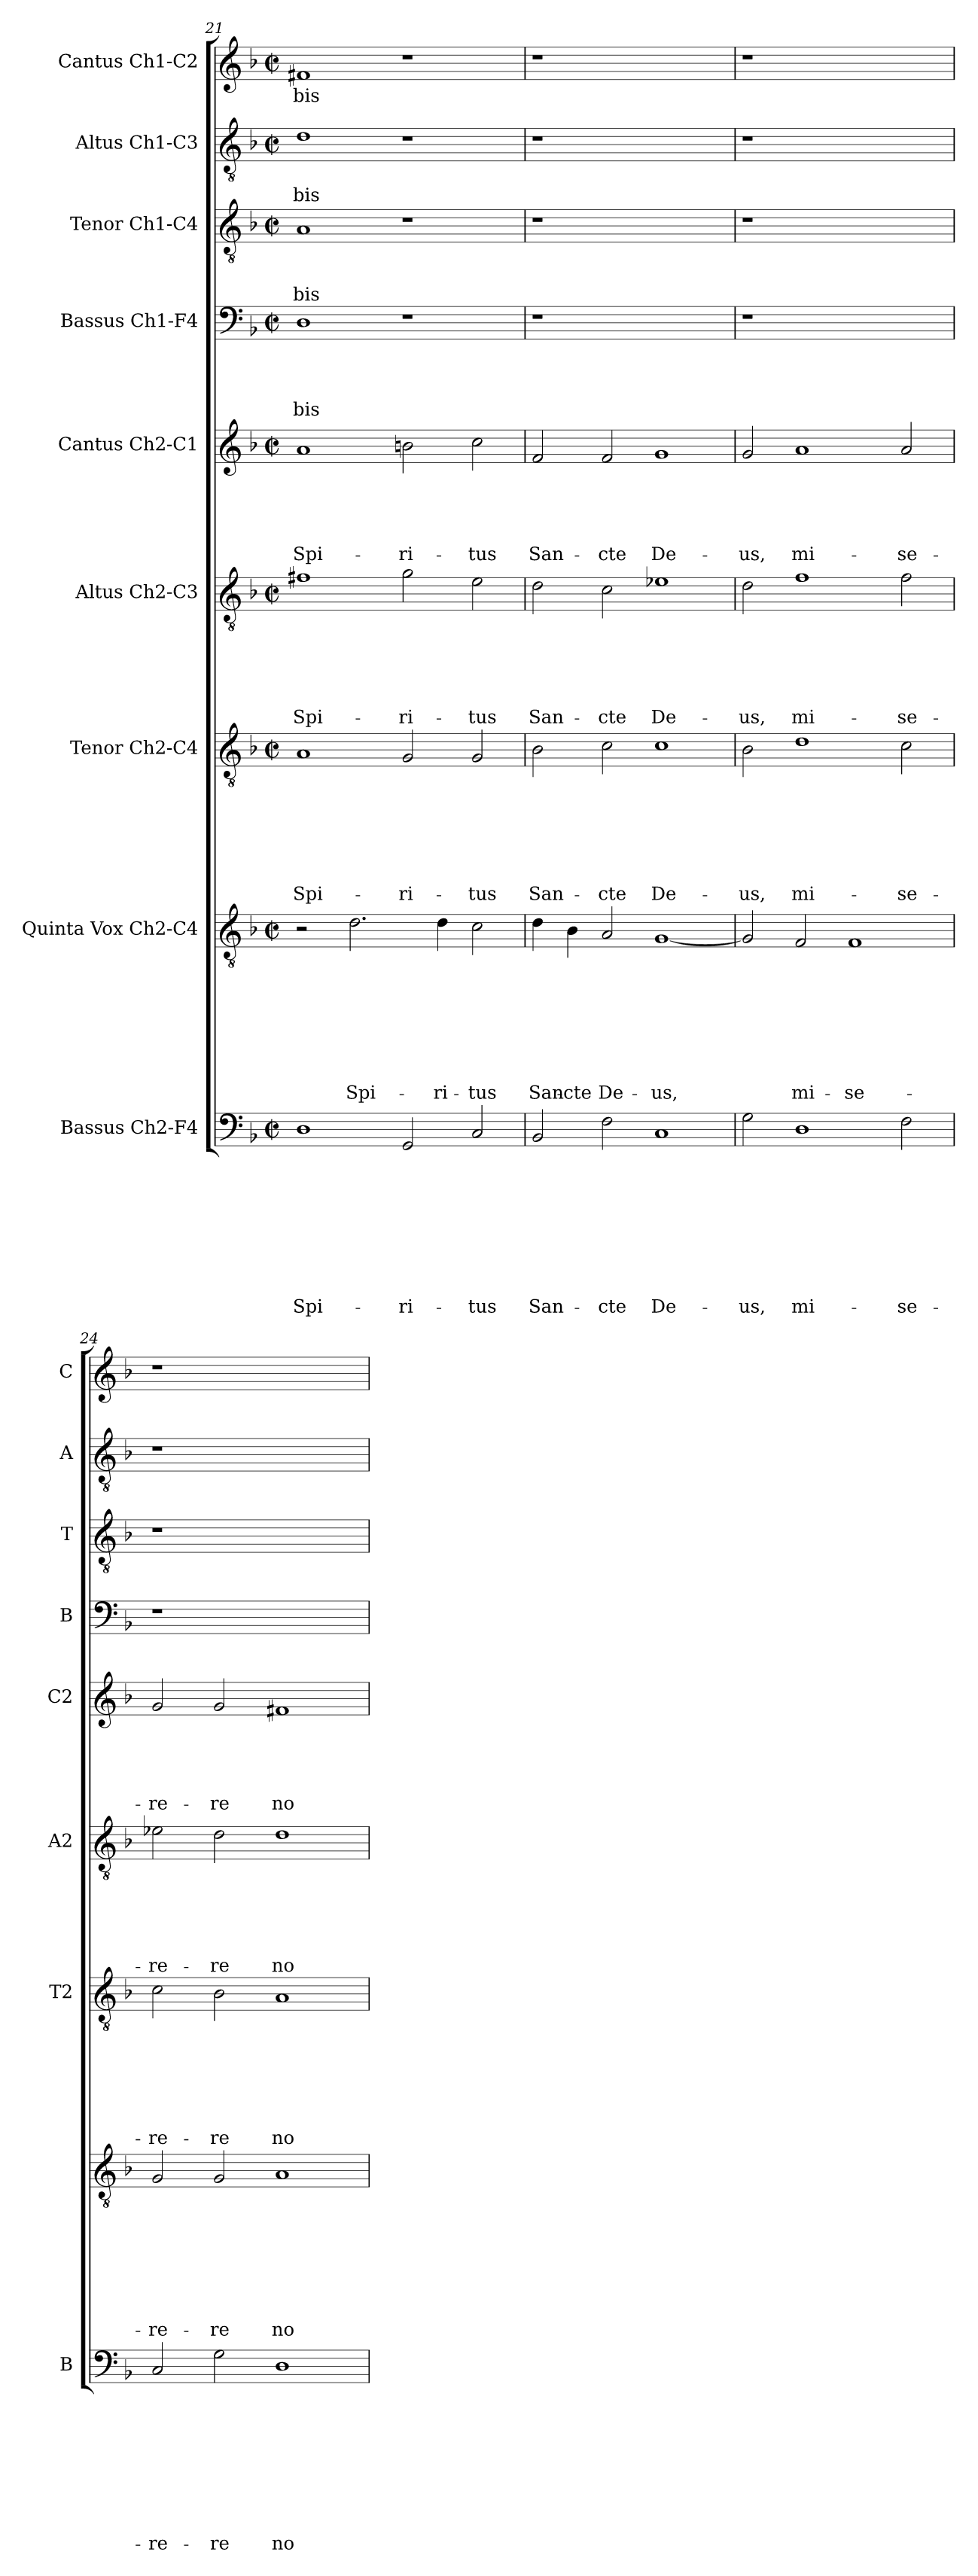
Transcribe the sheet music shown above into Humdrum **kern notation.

**kern	**text	**text	**text	**text	**text	**text	**text	**text	**text	**kern	**text	**text	**text	**text	**text	**text	**text	**text	**kern	**text	**text	**text	**text	**text	**text	**text	**kern	**text	**text	**text	**text	**text	**text	**kern	**text	**text	**text	**text	**text	**kern	**text	**text	**text	**text	**kern	**text	**text	**text	**kern	**text	**text	**kern	**text
*part9	*part9	*part9	*part9	*part9	*part9	*part9	*part9	*part9	*part9	*part8	*part8	*part8	*part8	*part8	*part8	*part8	*part8	*part8	*part7	*part7	*part7	*part7	*part7	*part7	*part7	*part7	*part6	*part6	*part6	*part6	*part6	*part6	*part6	*part5	*part5	*part5	*part5	*part5	*part5	*part4	*part4	*part4	*part4	*part4	*part3	*part3	*part3	*part3	*part2	*part2	*part2	*part1	*part1
*staff9	*staff9	*staff9	*staff9	*staff9	*staff9	*staff9	*staff9	*staff9	*staff9	*staff8	*staff8	*staff8	*staff8	*staff8	*staff8	*staff8	*staff8	*staff8	*staff7	*staff7	*staff7	*staff7	*staff7	*staff7	*staff7	*staff7	*staff6	*staff6	*staff6	*staff6	*staff6	*staff6	*staff6	*staff5	*staff5	*staff5	*staff5	*staff5	*staff5	*staff4	*staff4	*staff4	*staff4	*staff4	*staff3	*staff3	*staff3	*staff3	*staff2	*staff2	*staff2	*staff1	*staff1
*I"Bassus Ch2-F4	*	*	*	*	*	*	*	*	*	*I"Quinta Vox Ch2-C4	*	*	*	*	*	*	*	*	*I"Tenor Ch2-C4	*	*	*	*	*	*	*	*I"Altus Ch2-C3	*	*	*	*	*	*	*I"Cantus Ch2-C1	*	*	*	*	*	*I"Bassus Ch1-F4	*	*	*	*	*I"Tenor Ch1-C4	*	*	*	*I"Altus Ch1-C3	*	*	*I"Cantus Ch1-C2	*
*I'B	*	*	*	*	*	*	*	*	*	*	*	*	*	*	*	*	*	*	*I'T2	*	*	*	*	*	*	*	*I'A2	*	*	*	*	*	*	*I'C2	*	*	*	*	*	*I'B	*	*	*	*	*I'T	*	*	*	*I'A	*	*	*I'C	*
*clefF4	*	*	*	*	*	*	*	*	*	*clefGv2	*	*	*	*	*	*	*	*	*clefGv2	*	*	*	*	*	*	*	*clefGv2	*	*	*	*	*	*	*clefG2	*	*	*	*	*	*clefF4	*	*	*	*	*clefGv2	*	*	*	*clefGv2	*	*	*clefG2	*
*k[b-]	*	*	*	*	*	*	*	*	*	*k[b-]	*	*	*	*	*	*	*	*	*k[b-]	*	*	*	*	*	*	*	*k[b-]	*	*	*	*	*	*	*k[b-]	*	*	*	*	*	*k[b-]	*	*	*	*	*k[b-]	*	*	*	*k[b-]	*	*	*k[b-]	*
*F:	*	*	*	*	*	*	*	*	*	*F:	*	*	*	*	*	*	*	*	*F:	*	*	*	*	*	*	*	*F:	*	*	*	*	*	*	*F:	*	*	*	*	*	*F:	*	*	*	*	*F:	*	*	*	*F:	*	*	*F:	*
*M2/2	*	*	*	*	*	*	*	*	*	*M2/2	*	*	*	*	*	*	*	*	*M2/2	*	*	*	*	*	*	*	*M2/2	*	*	*	*	*	*	*M2/2	*	*	*	*	*	*M2/2	*	*	*	*	*M2/2	*	*	*	*M2/2	*	*	*M2/2	*
*met(c|)	*	*	*	*	*	*	*	*	*	*met(c|)	*	*	*	*	*	*	*	*	*met(c|)	*	*	*	*	*	*	*	*met(c|)	*	*	*	*	*	*	*met(c|)	*	*	*	*	*	*met(c|)	*	*	*	*	*met(c|)	*	*	*	*met(c|)	*	*	*met(c|)	*
=21	=21	=21	=21	=21	=21	=21	=21	=21	=21	=21	=21	=21	=21	=21	=21	=21	=21	=21	=21	=21	=21	=21	=21	=21	=21	=21	=21	=21	=21	=21	=21	=21	=21	=21	=21	=21	=21	=21	=21	=21	=21	=21	=21	=21	=21	=21	=21	=21	=21	=21	=21	=21	=21
!	!	!	!	!	!	!	!	!	!LO:LY:b	!	!	!	!	!	!	!	!	!	!	!	!	!	!	!	!	!LO:LY:b	!	!	!	!	!	!	!LO:LY:b	!	!	!	!	!	!LO:LY:b	!	!	!	!	!LO:LY:b	!	!	!	!LO:LY:b	!	!	!LO:LY:b	!	!LO:LY:b
1D	.	.	.	.	.	.	.	.	Spi-	2r	.	.	.	.	.	.	.	.	1A	.	.	.	.	.	.	Spi-	1f#X	.	.	.	.	.	Spi-	1a	.	.	.	.	Spi-	1D	.	.	.	-bis	1A	.	.	-bis	1d	.	-bis	1f#X	-bis
!	!	!	!	!	!	!	!	!	!	!	!	!	!	!	!	!	!	!LO:LY:b	!	!	!	!	!	!	!	!	!	!	!	!	!	!	!	!	!	!	!	!	!	!	!	!	!	!	!	!	!	!	!	!	!	!	!
.	.	.	.	.	.	.	.	.	.	2.d\	.	.	.	.	.	.	.	Spi-	.	.	.	.	.	.	.	.	.	.	.	.	.	.	.	.	.	.	.	.	.	.	.	.	.	.	.	.	.	.	.	.	.	.	.
!	!	!	!	!	!	!	!	!	!LO:LY:b	!	!	!	!	!	!	!	!	!	!	!	!	!	!	!	!	!LO:LY:b	!	!	!	!	!	!	!LO:LY:b	!	!	!	!	!	!LO:LY:b	!	!	!	!	!	!	!	!	!	!	!	!	!	!
2GG/	.	.	.	.	.	.	.	.	-ri-	.	.	.	.	.	.	.	.	.	2G/	.	.	.	.	.	.	-ri-	2g\	.	.	.	.	.	-ri-	2bn\	.	.	.	.	-ri-	1r	.	.	.	.	1r	.	.	.	1r	.	.	1r	.
!	!	!	!	!	!	!	!	!	!	!	!	!	!	!	!	!	!	!LO:LY:b	!	!	!	!	!	!	!	!	!	!	!	!	!	!	!	!	!	!	!	!	!	!	!	!	!	!	!	!	!	!	!	!	!	!	!
.	.	.	.	.	.	.	.	.	.	4d\	.	.	.	.	.	.	.	-ri-	.	.	.	.	.	.	.	.	.	.	.	.	.	.	.	.	.	.	.	.	.	.	.	.	.	.	.	.	.	.	.	.	.	.	.
!	!	!	!	!	!	!	!	!	!LO:LY:b	!	!	!	!	!	!	!	!	!LO:LY:b	!	!	!	!	!	!	!	!LO:LY:b	!	!	!	!	!	!	!LO:LY:b	!	!	!	!	!	!LO:LY:b	!	!	!	!	!	!	!	!	!	!	!	!	!	!
2C/	.	.	.	.	.	.	.	.	-tus	2c\	.	.	.	.	.	.	.	-tus	2G/	.	.	.	.	.	.	-tus	2e\	.	.	.	.	.	-tus	2cc\	.	.	.	.	-tus	.	.	.	.	.	.	.	.	.	.	.	.	.	.
=22	=22	=22	=22	=22	=22	=22	=22	=22	=22	=22	=22	=22	=22	=22	=22	=22	=22	=22	=22	=22	=22	=22	=22	=22	=22	=22	=22	=22	=22	=22	=22	=22	=22	=22	=22	=22	=22	=22	=22	=22	=22	=22	=22	=22	=22	=22	=22	=22	=22	=22	=22	=22	=22
!	!	!	!	!	!	!	!	!	!LO:LY:b	!	!	!	!	!	!	!	!	!LO:LY:b	!	!	!	!	!	!	!	!LO:LY:b	!	!	!	!	!	!	!LO:LY:b	!	!	!	!	!	!LO:LY:b	!	!	!	!	!	!	!	!	!	!	!	!	!	!
2BB-/	.	.	.	.	.	.	.	.	San-	4d\	.	.	.	.	.	.	.	San-	2B-\	.	.	.	.	.	.	San-	2d\	.	.	.	.	.	San-	2f/	.	.	.	.	San-	1r	.	.	.	.	1r	.	.	.	1r	.	.	1r	.
!	!	!	!	!	!	!	!	!	!	!	!	!	!	!	!	!	!	!LO:LY:b	!	!	!	!	!	!	!	!	!	!	!	!	!	!	!	!	!	!	!	!	!	!	!	!	!	!	!	!	!	!	!	!	!	!	!
.	.	.	.	.	.	.	.	.	.	4B-\	.	.	.	.	.	.	.	-cte	.	.	.	.	.	.	.	.	.	.	.	.	.	.	.	.	.	.	.	.	.	.	.	.	.	.	.	.	.	.	.	.	.	.	.
!	!	!	!	!	!	!	!	!	!LO:LY:b	!	!	!	!	!	!	!	!	!LO:LY:b	!	!	!	!	!	!	!	!LO:LY:b	!	!	!	!	!	!	!LO:LY:b	!	!	!	!	!	!LO:LY:b	!	!	!	!	!	!	!	!	!	!	!	!	!	!
2F\	.	.	.	.	.	.	.	.	-cte	2A/	.	.	.	.	.	.	.	De-	2c\	.	.	.	.	.	.	-cte	2c\	.	.	.	.	.	-cte	2f/	.	.	.	.	-cte	.	.	.	.	.	.	.	.	.	.	.	.	.	.
!	!	!	!	!	!	!	!	!	!LO:LY:b	!	!	!	!	!	!	!	!	!LO:LY:b	!	!	!	!	!	!	!	!LO:LY:b	!	!	!	!	!	!	!LO:LY:b	!	!	!	!	!	!LO:LY:b	!	!	!	!	!	!	!	!	!	!	!	!	!	!
1C	.	.	.	.	.	.	.	.	De-	[1G	.	.	.	.	.	.	.	-us,	1c	.	.	.	.	.	.	De-	1e-X	.	.	.	.	.	De-	1g	.	.	.	.	De-	1ryy	.	.	.	.	1ryy	.	.	.	1ryy	.	.	1ryy	.
=23	=23	=23	=23	=23	=23	=23	=23	=23	=23	=23	=23	=23	=23	=23	=23	=23	=23	=23	=23	=23	=23	=23	=23	=23	=23	=23	=23	=23	=23	=23	=23	=23	=23	=23	=23	=23	=23	=23	=23	=23	=23	=23	=23	=23	=23	=23	=23	=23	=23	=23	=23	=23	=23
!	!	!	!	!	!	!	!	!	!LO:LY:b	!	!	!	!	!	!	!	!	!	!	!	!	!	!	!	!	!LO:LY:b	!	!	!	!	!	!	!LO:LY:b	!	!	!	!	!	!LO:LY:b	!	!	!	!	!	!	!	!	!	!	!	!	!	!
2G\	.	.	.	.	.	.	.	.	-us,	2G/]	.	.	.	.	.	.	.	.	2B-\	.	.	.	.	.	.	-us,	2d\	.	.	.	.	.	-us,	2g/	.	.	.	.	-us,	1r	.	.	.	.	1r	.	.	.	1r	.	.	1r	.
!	!	!	!	!	!	!	!	!	!LO:LY:b	!	!	!	!	!	!	!	!	!LO:LY:b	!	!	!	!	!	!	!	!LO:LY:b	!	!	!	!	!	!	!LO:LY:b	!	!	!	!	!	!LO:LY:b	!	!	!	!	!	!	!	!	!	!	!	!	!	!
1D	.	.	.	.	.	.	.	.	mi-	2F/	.	.	.	.	.	.	.	mi-	1d	.	.	.	.	.	.	mi-	1f	.	.	.	.	.	mi-	1a	.	.	.	.	mi-	.	.	.	.	.	.	.	.	.	.	.	.	.	.
!	!	!	!	!	!	!	!	!	!	!	!	!	!	!	!	!	!	!LO:LY:b	!	!	!	!	!	!	!	!	!	!	!	!	!	!	!	!	!	!	!	!	!	!	!	!	!	!	!	!	!	!	!	!	!	!	!
.	.	.	.	.	.	.	.	.	.	1F	.	.	.	.	.	.	.	-se-	.	.	.	.	.	.	.	.	.	.	.	.	.	.	.	.	.	.	.	.	.	1ryy	.	.	.	.	1ryy	.	.	.	1ryy	.	.	1ryy	.
!	!	!	!	!	!	!	!	!	!LO:LY:b	!	!	!	!	!	!	!	!	!	!	!	!	!	!	!	!	!LO:LY:b	!	!	!	!	!	!	!LO:LY:b	!	!	!	!	!	!LO:LY:b	!	!	!	!	!	!	!	!	!	!	!	!	!	!
2F\	.	.	.	.	.	.	.	.	-se-	.	.	.	.	.	.	.	.	.	2c\	.	.	.	.	.	.	-se-	2f\	.	.	.	.	.	-se-	2a/	.	.	.	.	-se-	.	.	.	.	.	.	.	.	.	.	.	.	.	.
=24	=24	=24	=24	=24	=24	=24	=24	=24	=24	=24	=24	=24	=24	=24	=24	=24	=24	=24	=24	=24	=24	=24	=24	=24	=24	=24	=24	=24	=24	=24	=24	=24	=24	=24	=24	=24	=24	=24	=24	=24	=24	=24	=24	=24	=24	=24	=24	=24	=24	=24	=24	=24	=24
!	!	!	!	!	!	!	!	!	!LO:LY:b	!	!	!	!	!	!	!	!	!LO:LY:b	!	!	!	!	!	!	!	!LO:LY:b	!	!	!	!	!	!	!LO:LY:b	!	!	!	!	!	!LO:LY:b	!	!	!	!	!	!	!	!	!	!	!	!	!	!
2C/	.	.	.	.	.	.	.	.	-re-	2G/	.	.	.	.	.	.	.	-re-	2c\	.	.	.	.	.	.	-re-	2e-X\	.	.	.	.	.	-re-	2g/	.	.	.	.	-re-	1r	.	.	.	.	1r	.	.	.	1r	.	.	1r	.
!	!	!	!	!	!	!	!	!	!LO:LY:b	!	!	!	!	!	!	!	!	!LO:LY:b	!	!	!	!	!	!	!	!LO:LY:b	!	!	!	!	!	!	!LO:LY:b	!	!	!	!	!	!LO:LY:b	!	!	!	!	!	!	!	!	!	!	!	!	!	!
2G\	.	.	.	.	.	.	.	.	-re	2G/	.	.	.	.	.	.	.	-re	2B-\	.	.	.	.	.	.	-re	2d\	.	.	.	.	.	-re	2g/	.	.	.	.	-re	.	.	.	.	.	.	.	.	.	.	.	.	.	.
!	!	!	!	!	!	!	!	!	!LO:LY:b	!	!	!	!	!	!	!	!	!LO:LY:b	!	!	!	!	!	!	!	!LO:LY:b	!	!	!	!	!	!	!LO:LY:b	!	!	!	!	!	!LO:LY:b	!	!	!	!	!	!	!	!	!	!	!	!	!	!
1D	.	.	.	.	.	.	.	.	no-	1A	.	.	.	.	.	.	.	no-	1A	.	.	.	.	.	.	no-	1d	.	.	.	.	.	no-	1f#X	.	.	.	.	no-	1ryy	.	.	.	.	1ryy	.	.	.	1ryy	.	.	1ryy	.
=	=	=	=	=	=	=	=	=	=	=	=	=	=	=	=	=	=	=	=	=	=	=	=	=	=	=	=	=	=	=	=	=	=	=	=	=	=	=	=	=	=	=	=	=	=	=	=	=	=	=	=	=	=
*-	*-	*-	*-	*-	*-	*-	*-	*-	*-	*-	*-	*-	*-	*-	*-	*-	*-	*-	*-	*-	*-	*-	*-	*-	*-	*-	*-	*-	*-	*-	*-	*-	*-	*-	*-	*-	*-	*-	*-	*-	*-	*-	*-	*-	*-	*-	*-	*-	*-	*-	*-	*-	*-
